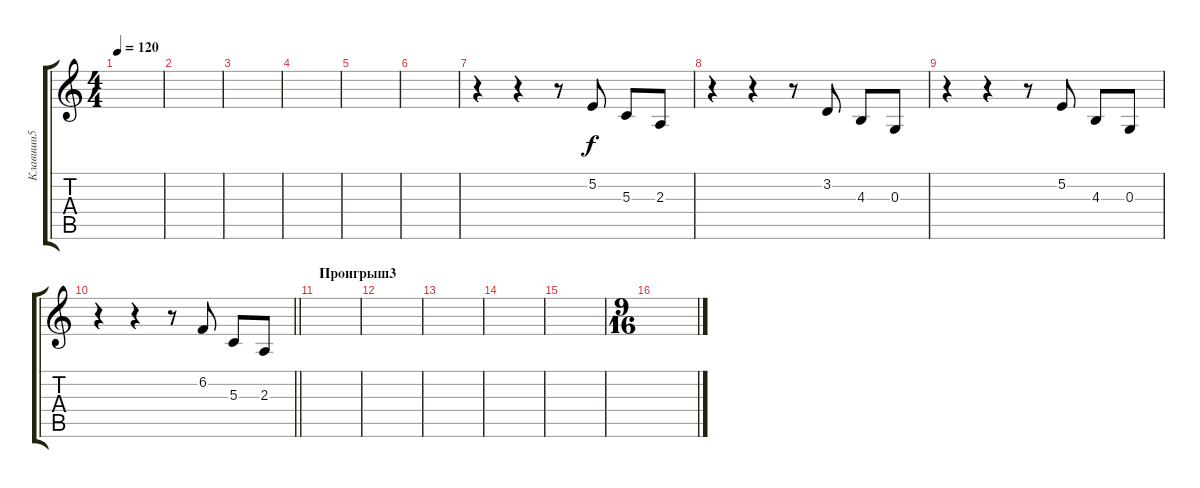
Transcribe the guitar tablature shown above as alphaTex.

\track ("Клавиши5" "Клавиши5") {instrument flute}
\staff {score tabs}
\tuning (E4 B3 G3 D3 A2 E2) {hide}
\ts (4 4)
\tempo 120
\clef g2
\ks c
|
|
|
|
|
|
r.4 r.4 r.8 5.2.8 5.3.8 2.3.8 |
r.4 r.4 r.8 3.2.8 4.3.8 0.3.8 |
r.4 r.4 r.8 5.2.8 4.3.8 0.3.8 |
\barLineRight lightlight
r.4 r.4 r.8 6.2.8 5.3.8 2.3.8 |
\section ("" "Проигрыш3")
|
|
|
|
|
\ts (9 16)
